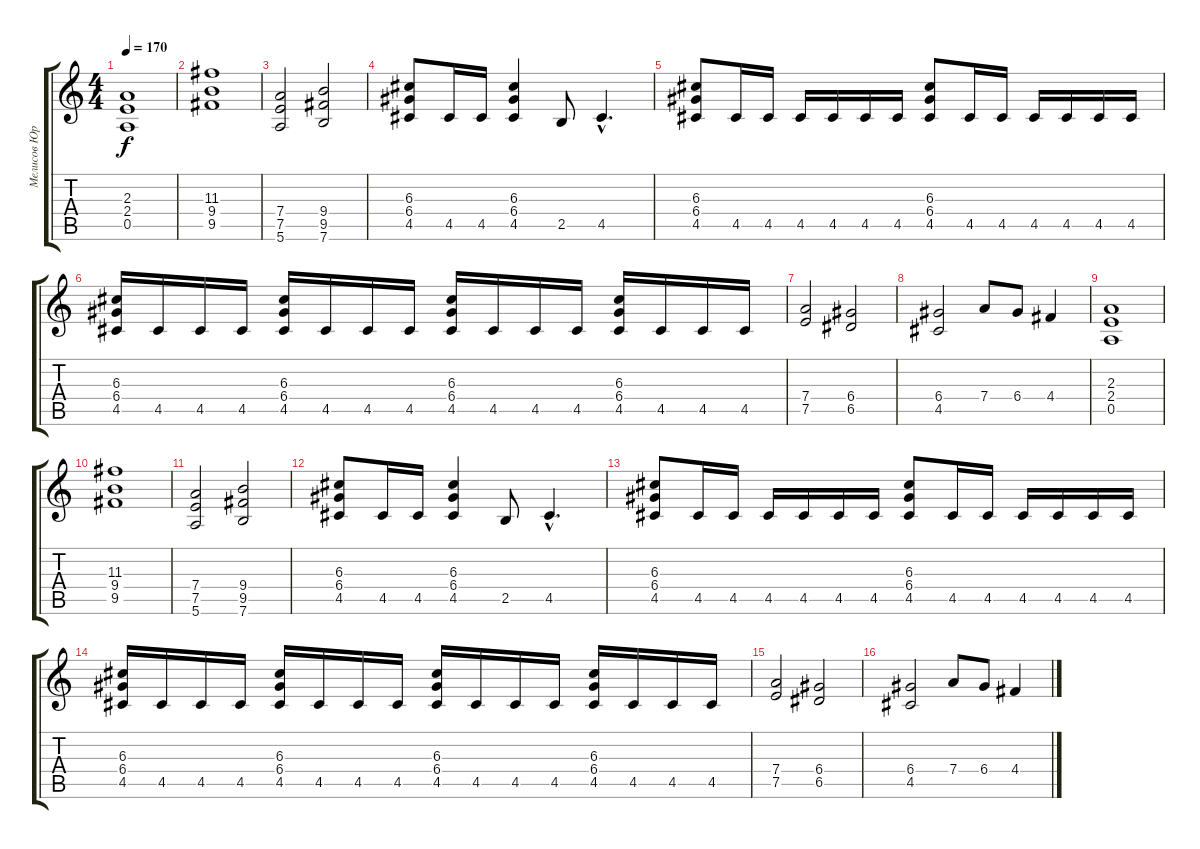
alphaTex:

\track ("Мелисов Юрий" "Мелисов Юр") {instrument distortionguitar}
\staff {score tabs}
\tuning (E4 B3 G3 D3 A2 E2) {hide}
\ts (4 4)
\tempo 170
\clef g2
\ks c
(2.3 2.4 0.5).1{dy f} |
(11.3 9.4 9.5).1 |
(7.4 7.5 5.6).2 (9.4 9.5 7.6).2 |
(6.3 6.4 4.5).8 4.5.16 4.5.16 (6.3 6.4 4.5).4 2.5.8 4.5{hac}.4{d} |
(6.3 6.4 4.5).8 4.5.16 4.5.16 4.5.16 4.5.16 4.5.16 4.5.16 (6.3 6.4 4.5).8 4.5.16 4.5.16 4.5.16 4.5.16 4.5.16 4.5.16 |
(6.3 6.4 4.5).16 4.5.16 4.5.16 4.5.16 (6.3 6.4 4.5).16 4.5.16 4.5.16 4.5.16 (6.3 6.4 4.5).16 4.5.16 4.5.16 4.5.16 (6.3 6.4 4.5).16 4.5.16 4.5.16 4.5.16 |
(7.4 7.5).2 (6.4 6.5).2 |
(6.4 4.5).2 7.4.8 6.4.8 4.4.4 |
(2.3 2.4 0.5).1 |
(11.3 9.4 9.5).1 |
(7.4 7.5 5.6).2 (9.4 9.5 7.6).2 |
(6.3 6.4 4.5).8 4.5.16 4.5.16 (6.3 6.4 4.5).4 2.5.8 4.5{hac}.4{d} |
(6.3 6.4 4.5).8 4.5.16 4.5.16 4.5.16 4.5.16 4.5.16 4.5.16 (6.3 6.4 4.5).8 4.5.16 4.5.16 4.5.16 4.5.16 4.5.16 4.5.16 |
(6.3 6.4 4.5).16 4.5.16 4.5.16 4.5.16 (6.3 6.4 4.5).16 4.5.16 4.5.16 4.5.16 (6.3 6.4 4.5).16 4.5.16 4.5.16 4.5.16 (6.3 6.4 4.5).16 4.5.16 4.5.16 4.5.16 |
(7.4 7.5).2 (6.4 6.5).2 |
(6.4 4.5).2 7.4.8 6.4.8 4.4.4
